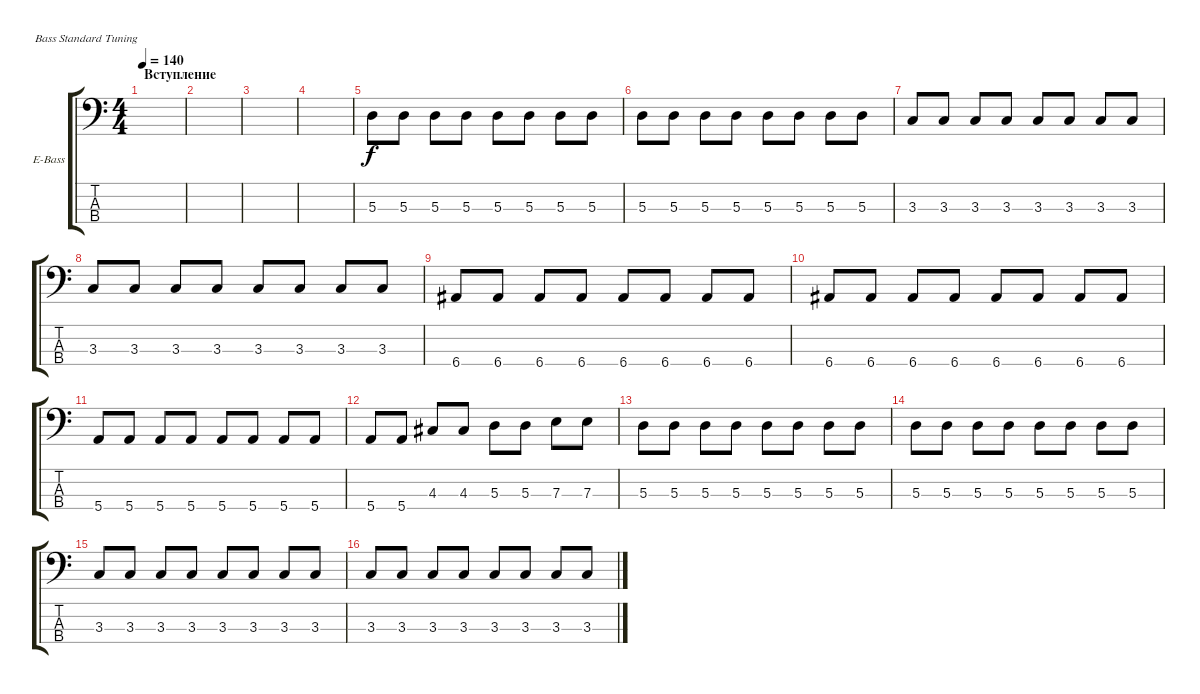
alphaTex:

\defaultSystemsLayout 4
\bracketExtendMode groupsimilarinstruments
\firstSystemTrackNameOrientation horizontal
\otherSystemsTrackNameOrientation horizontal
\track ("Бас" "E-Bass") {instrument electricbassfinger}
\staff {score tabs}
\tuning (G2 D2 A1 E1)
\ts (4 4)
\section ("" "Вступление")
\tempo 140
\clef f4
\ks c
|
|
|
|
5.3.8 5.3.8 5.3.8 5.3.8 5.3.8 5.3.8 5.3.8 5.3.8 |
5.3.8 5.3.8 5.3.8 5.3.8 5.3.8 5.3.8 5.3.8 5.3.8 |
3.3.8 3.3.8 3.3.8 3.3.8 3.3.8 3.3.8 3.3.8 3.3.8 |
3.3.8 3.3.8 3.3.8 3.3.8 3.3.8 3.3.8 3.3.8 3.3.8 |
6.4.8 6.4.8 6.4.8 6.4.8 6.4.8 6.4.8 6.4.8 6.4.8 |
6.4.8 6.4.8 6.4.8 6.4.8 6.4.8 6.4.8 6.4.8 6.4.8 |
5.4.8 5.4.8 5.4.8 5.4.8 5.4.8 5.4.8 5.4.8 5.4.8 |
5.4.8 5.4.8 4.3.8 4.3.8 5.3.8 5.3.8 7.3.8 7.3.8 |
5.3.8 5.3.8 5.3.8 5.3.8 5.3.8 5.3.8 5.3.8 5.3.8 |
5.3.8 5.3.8 5.3.8 5.3.8 5.3.8 5.3.8 5.3.8 5.3.8 |
3.3.8 3.3.8 3.3.8 3.3.8 3.3.8 3.3.8 3.3.8 3.3.8 |
3.3.8 3.3.8 3.3.8 3.3.8 3.3.8 3.3.8 3.3.8 3.3.8
